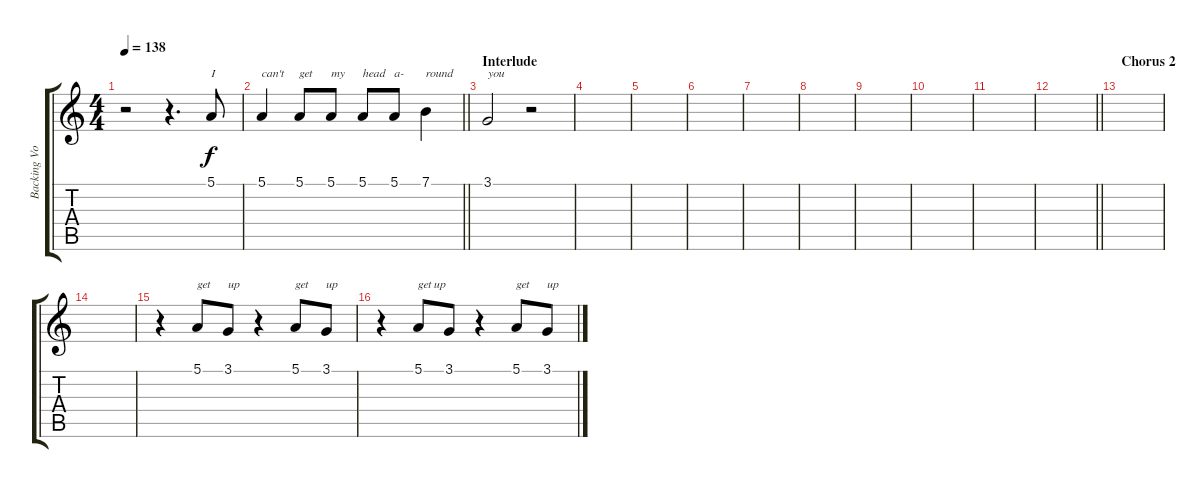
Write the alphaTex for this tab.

\track ("Backing Vocals" "Backing Vo") {instrument oboe}
\staff {score tabs}
\tuning (E4 B3 G3 D3 A2 E2) {hide}
\ts (4 4)
\tempo 138
\clef g2
\ks c
r.2{dy f} r.4{d} 5.1.8{txt "I"} |
\barLineRight lightlight
5.1.4{txt "can't"} 5.1.8{txt "get"} 5.1.8{txt "my"} 5.1.8{txt "head"} 5.1.8{txt "a-"} 7.1.4{txt "round"} |
\section ("" "Interlude")
3.1.2{txt "you"} r.2 |
|
|
|
|
|
|
|
|
\barLineRight lightlight
|
\section ("" "Chorus 2")
|
|
r.4 5.1.8{txt "get"} 3.1.8{txt "up"} r.4 5.1.8{txt "get"} 3.1.8{txt "up"} |
r.4 5.1.8{txt "get up"} 3.1.8 r.4 5.1.8{txt "get"} 3.1.8{txt "up"}
